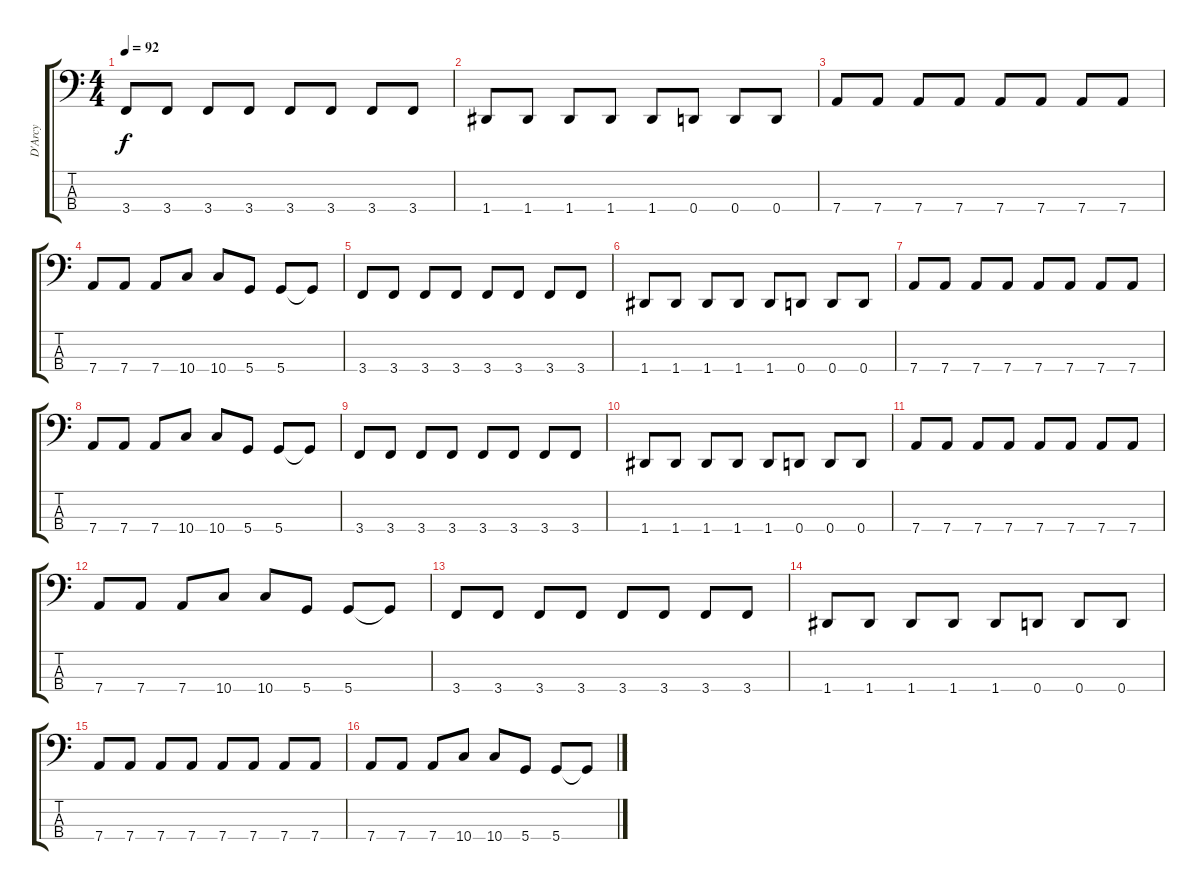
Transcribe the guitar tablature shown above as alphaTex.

\track ("D'Arcy" "D'Arcy") {instrument electricbasspick}
\staff {score tabs}
\tuning (G2 D2 A1 D1) {hide}
\ts (4 4)
\tempo 92
\clef f4
\ks c
3.4.8{dy f} 3.4.8 3.4.8 3.4.8 3.4.8 3.4.8 3.4.8 3.4.8 |
1.4.8 1.4.8 1.4.8 1.4.8 1.4.8 0.4.8 0.4.8 0.4.8 |
7.4.8 7.4.8 7.4.8 7.4.8 7.4.8 7.4.8 7.4.8 7.4.8 |
7.4.8 7.4.8 7.4.8 10.4.8 10.4.8 5.4.8 5.4.8 5.4{t}.8 |
3.4.8 3.4.8 3.4.8 3.4.8 3.4.8 3.4.8 3.4.8 3.4.8 |
1.4.8 1.4.8 1.4.8 1.4.8 1.4.8 0.4.8 0.4.8 0.4.8 |
7.4.8 7.4.8 7.4.8 7.4.8 7.4.8 7.4.8 7.4.8 7.4.8 |
7.4.8 7.4.8 7.4.8 10.4.8 10.4.8 5.4.8 5.4.8 5.4{t}.8 |
3.4.8 3.4.8 3.4.8 3.4.8 3.4.8 3.4.8 3.4.8 3.4.8 |
1.4.8 1.4.8 1.4.8 1.4.8 1.4.8 0.4.8 0.4.8 0.4.8 |
7.4.8 7.4.8 7.4.8 7.4.8 7.4.8 7.4.8 7.4.8 7.4.8 |
7.4.8 7.4.8 7.4.8 10.4.8 10.4.8 5.4.8 5.4.8 5.4{t}.8 |
3.4.8 3.4.8 3.4.8 3.4.8 3.4.8 3.4.8 3.4.8 3.4.8 |
1.4.8 1.4.8 1.4.8 1.4.8 1.4.8 0.4.8 0.4.8 0.4.8 |
7.4.8 7.4.8 7.4.8 7.4.8 7.4.8 7.4.8 7.4.8 7.4.8 |
7.4.8 7.4.8 7.4.8 10.4.8 10.4.8 5.4.8 5.4.8 5.4{t}.8
